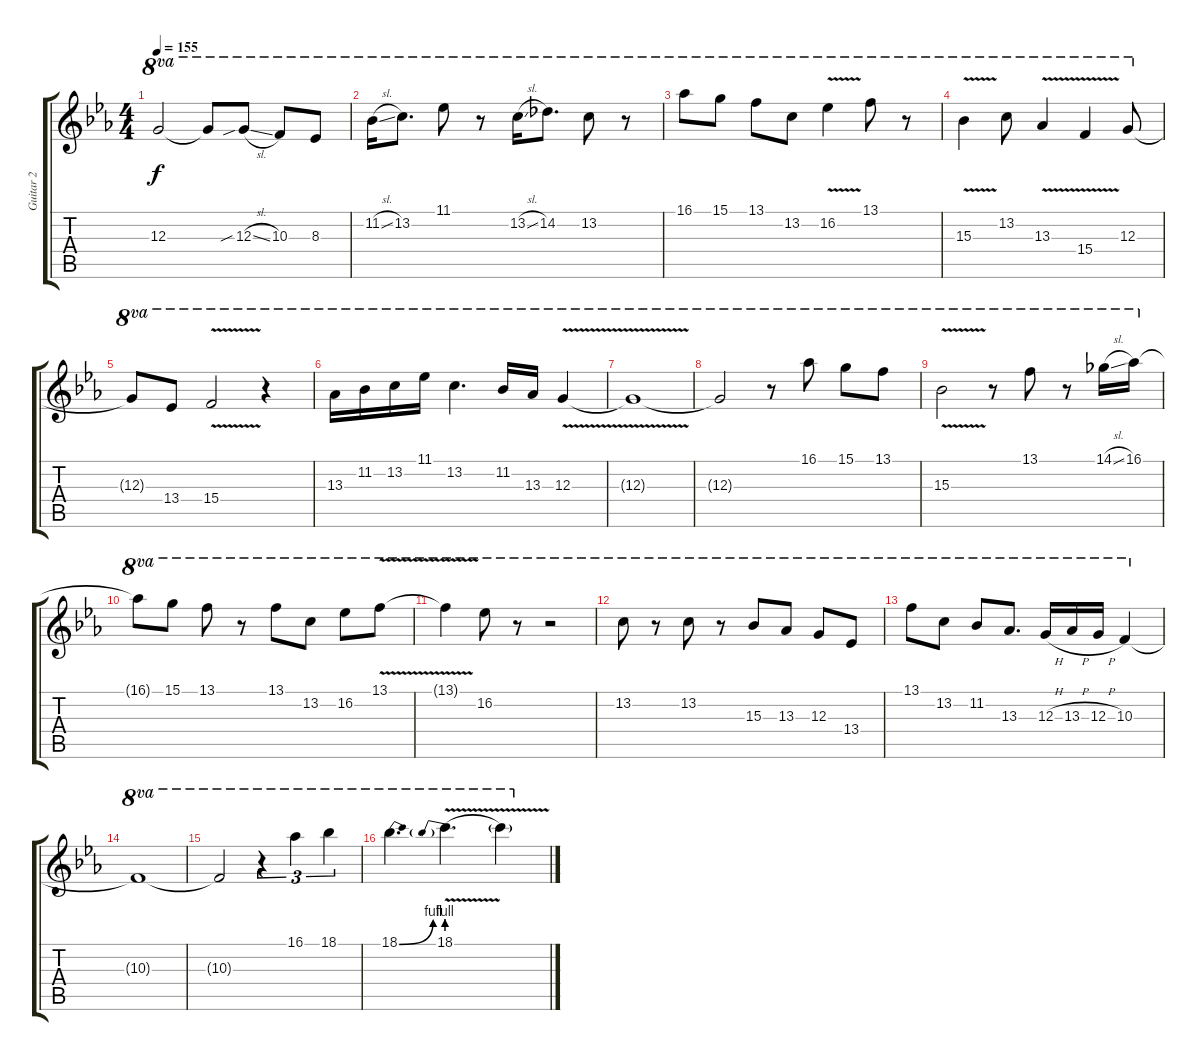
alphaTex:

\track ("Guitar 2" "Guitar 2") {instrument overdrivenguitar}
\staff {score tabs}
\tuning (E4 B3 G3 D3 A2 E2) {hide}
\ts (4 4)
\tempo 155
\clef g2
\ks eb
12.3{t}.2{ot 8va dy f} 12.3{t}.8{ot 8va} 12.3{sib sl}.8{ot 8va} 10.3.8{ot 8va} 8.3.8{ot 8va} |
11.2{sl}.16{ot 8va} 13.2.8{d ot 8va} 11.1.8{ot 8va} r.8{ot 8va} 13.2{sl}.16{ot 8va} 14.2.8{d ot 8va} 13.2.8{ot 8va} r.8{ot 8va} |
16.1.8{ot 8va} 15.1.8{ot 8va} 13.1.8{ot 8va} 13.2.8{ot 8va} 16.2{v}.4{ot 8va} 13.1.8{ot 8va} r.8{ot 8va} |
15.3{v}.4{ot 8va} 13.2.8{ot 8va} 13.3{v}.4{ot 8va} 15.4{v}.4{ot 8va} 12.3.8{ot 8va} |
12.3{t}.8{ot 8va} 13.4.8{ot 8va} 15.4{v}.2{ot 8va} r.4{ot 8va} |
13.3.16{ot 8va} 11.2.16{ot 8va} 13.2.16{ot 8va} 11.1.16{ot 8va} 13.2.4{d ot 8va} 11.2.16{ot 8va} 13.3.16{ot 8va} 12.3{v}.4{ot 8va} |
12.3{t}.1{ot 8va} |
12.3{t}.2{ot 8va} r.8{ot 8va} 16.1.8{ot 8va} 15.1.8{ot 8va} 13.1.8{ot 8va} |
15.3{v}.2{ot 8va} r.8{ot 8va} 13.1.8{ot 8va} r.8{ot 8va} 14.1{sl}.16{ot 8va} 16.1.16{ot 8va} |
16.1{t}.8{ot 8va} 15.1.8{ot 8va} 13.1.8{ot 8va} r.8{ot 8va} 13.1.8{ot 8va} 13.2.8{ot 8va} 16.2.8{ot 8va} 13.1{v}.8{ot 8va} |
13.1{t}.4{ot 8va} 16.2.8{ot 8va} r.8{ot 8va} r.2{ot 8va} |
13.2.8{ot 8va} r.8{ot 8va} 13.2.8{ot 8va} r.8{ot 8va} 15.3.8{ot 8va} 13.3.8{ot 8va} 12.3.8{ot 8va} 13.4.8{ot 8va} |
13.1.8{ot 8va} 13.2.8{ot 8va} 11.2.8{ot 8va} 13.3.8{d ot 8va} 12.3{h}.16{ot 8va} 13.3{h}.16{ot 8va} 12.3{h}.16{ot 8va} 10.3.4{ot 8va} |
10.3{t}.1{ot 8va} |
10.3{t}.2{ot 8va} r.4{tu (3 2) ot 8va} 16.1.4{tu (3 2) ot 8va} 18.1.4{tu (3 2) ot 8va} |
18.1{be (bend 0 0 60 4)}.4{d ot 8va} 18.1{be (prebend 0 4 60 4) v}.4{d ot 8va} 18.1{t}.4{ot 8va}
